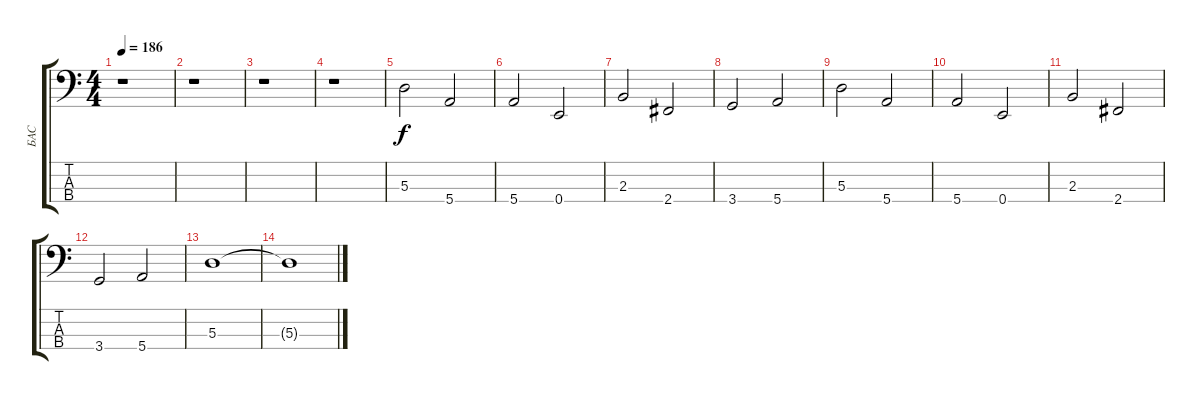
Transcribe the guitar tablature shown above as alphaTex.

\track ("БАС" "БАС") {instrument electricbasspick}
\staff {score tabs}
\tuning (G2 D2 A1 E1) {hide}
\ts (4 4)
\tempo 186
\clef f4
\ks c
r.1{dy f} |
r.1 |
r.1 |
r.1 |
5.3.2 5.4.2 |
5.4.2 0.4.2 |
2.3.2 2.4.2 |
3.4.2 5.4.2 |
5.3.2 5.4.2 |
5.4.2 0.4.2 |
2.3.2 2.4.2 |
3.4.2 5.4.2 |
5.3.1 |
5.3{t}.1
